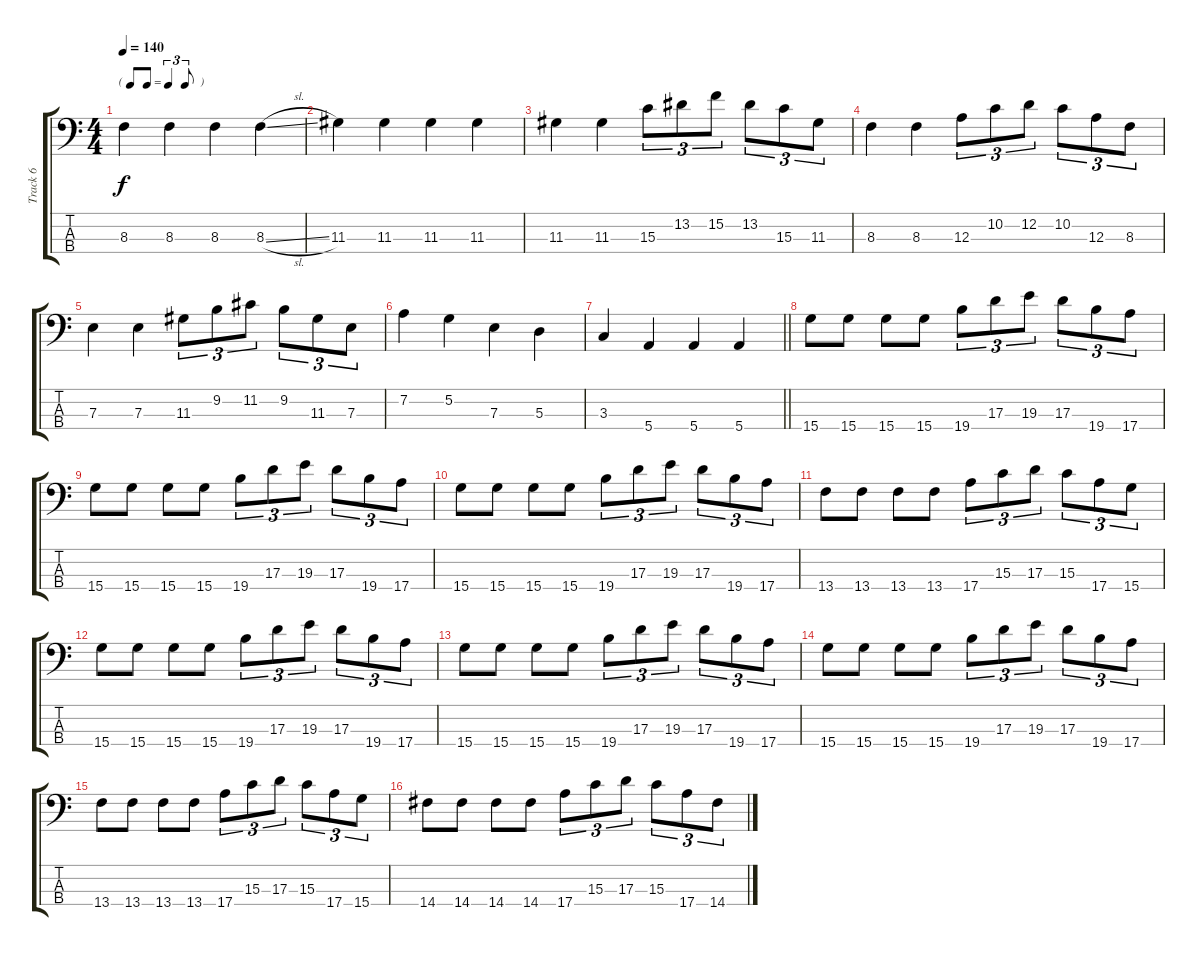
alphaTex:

\track ("Track 6" "Track 6") {instrument electricbassfinger}
\staff {score tabs}
\tuning (G2 D2 A1 E1) {hide}
\ts (4 4)
\tf triplet8th
\tempo 140
\clef f4
\ks c
8.3.4{dy f} 8.3.4 8.3.4 8.3{sl}.4 |
11.3.4 11.3.4 11.3.4 11.3.4 |
11.3.4 11.3.4 15.3.8{tu (3 2)} 13.2.8{tu (3 2)} 15.2.8{tu (3 2)} 13.2.8{tu (3 2)} 15.3.8{tu (3 2)} 11.3.8{tu (3 2)} |
8.3.4 8.3.4 12.3.8{tu (3 2)} 10.2.8{tu (3 2)} 12.2.8{tu (3 2)} 10.2.8{tu (3 2)} 12.3.8{tu (3 2)} 8.3.8{tu (3 2)} |
7.3.4 7.3.4 11.3.8{tu (3 2)} 9.2.8{tu (3 2)} 11.2.8{tu (3 2)} 9.2.8{tu (3 2)} 11.3.8{tu (3 2)} 7.3.8{tu (3 2)} |
7.2.4 5.2.4 7.3.4 5.3.4 |
\barLineRight lightlight
3.3.4 5.4.4 5.4.4 5.4.4 |
15.4.8 15.4.8 15.4.8 15.4.8 19.4.8{tu (3 2)} 17.3.8{tu (3 2)} 19.3.8{tu (3 2)} 17.3.8{tu (3 2)} 19.4.8{tu (3 2)} 17.4.8{tu (3 2)} |
15.4.8 15.4.8 15.4.8 15.4.8 19.4.8{tu (3 2)} 17.3.8{tu (3 2)} 19.3.8{tu (3 2)} 17.3.8{tu (3 2)} 19.4.8{tu (3 2)} 17.4.8{tu (3 2)} |
15.4.8 15.4.8 15.4.8 15.4.8 19.4.8{tu (3 2)} 17.3.8{tu (3 2)} 19.3.8{tu (3 2)} 17.3.8{tu (3 2)} 19.4.8{tu (3 2)} 17.4.8{tu (3 2)} |
13.4.8 13.4.8 13.4.8 13.4.8 17.4.8{tu (3 2)} 15.3.8{tu (3 2)} 17.3.8{tu (3 2)} 15.3.8{tu (3 2)} 17.4.8{tu (3 2)} 15.4.8{tu (3 2)} |
15.4.8 15.4.8 15.4.8 15.4.8 19.4.8{tu (3 2)} 17.3.8{tu (3 2)} 19.3.8{tu (3 2)} 17.3.8{tu (3 2)} 19.4.8{tu (3 2)} 17.4.8{tu (3 2)} |
15.4.8 15.4.8 15.4.8 15.4.8 19.4.8{tu (3 2)} 17.3.8{tu (3 2)} 19.3.8{tu (3 2)} 17.3.8{tu (3 2)} 19.4.8{tu (3 2)} 17.4.8{tu (3 2)} |
15.4.8 15.4.8 15.4.8 15.4.8 19.4.8{tu (3 2)} 17.3.8{tu (3 2)} 19.3.8{tu (3 2)} 17.3.8{tu (3 2)} 19.4.8{tu (3 2)} 17.4.8{tu (3 2)} |
13.4.8 13.4.8 13.4.8 13.4.8 17.4.8{tu (3 2)} 15.3.8{tu (3 2)} 17.3.8{tu (3 2)} 15.3.8{tu (3 2)} 17.4.8{tu (3 2)} 15.4.8{tu (3 2)} |
14.4.8 14.4.8 14.4.8 14.4.8 17.4.8{tu (3 2)} 15.3.8{tu (3 2)} 17.3.8{tu (3 2)} 15.3.8{tu (3 2)} 17.4.8{tu (3 2)} 14.4.8{tu (3 2)}
